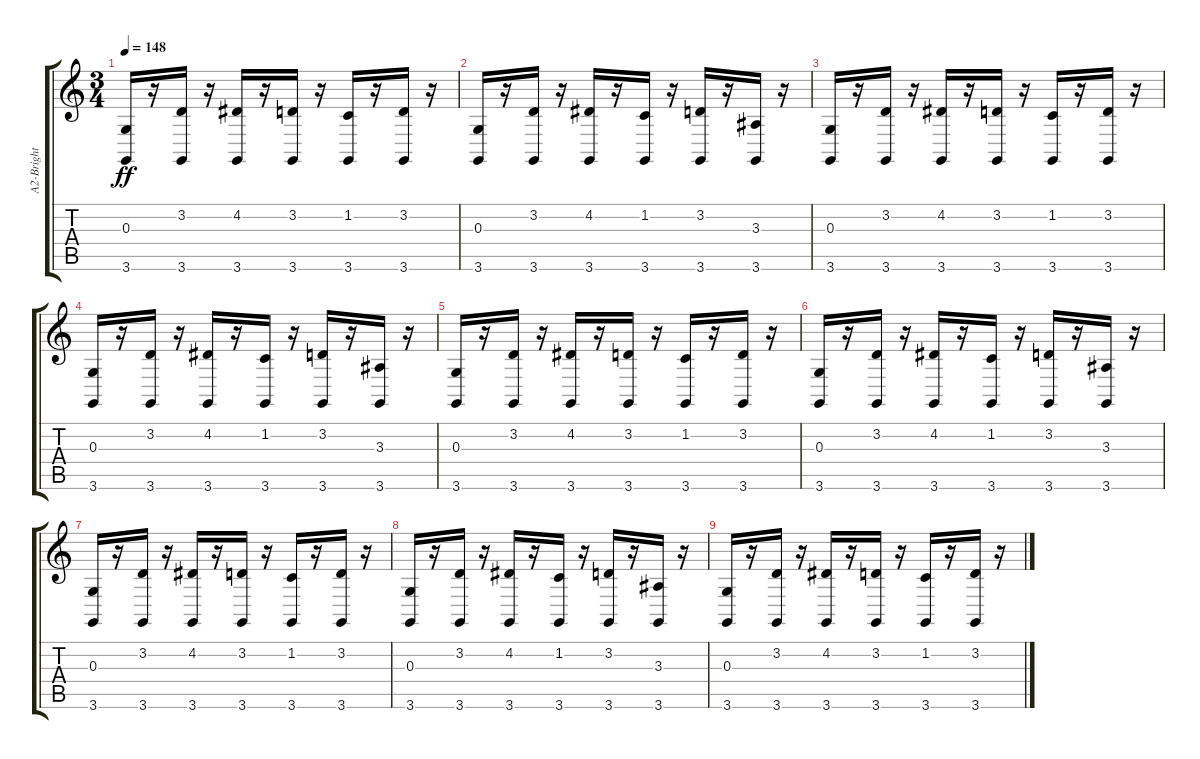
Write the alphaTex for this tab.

\track ("A2-Bright Str: " "A2-Bright ") {instrument stringensemble1}
\staff {score tabs}
\tuning (E4 B3 G3 D3 A2 E2) {hide}
\ts (3 4)
\tempo 148
\clef g2
\ks c
(0.3 3.6).16{dy ff} r.16 (3.2 3.6).16 r.16 (4.2 3.6).16 r.16 (3.2 3.6).16 r.16 (1.2 3.6).16 r.16 (3.2 3.6).16 r.16 |
(0.3 3.6).16 r.16 (3.2 3.6).16 r.16 (4.2 3.6).16 r.16 (1.2 3.6).16 r.16 (3.2 3.6).16 r.16 (3.3 3.6).16 r.16 |
(0.3 3.6).16 r.16 (3.2 3.6).16 r.16 (4.2 3.6).16 r.16 (3.2 3.6).16 r.16 (1.2 3.6).16 r.16 (3.2 3.6).16 r.16 |
(0.3 3.6).16 r.16 (3.2 3.6).16 r.16 (4.2 3.6).16 r.16 (1.2 3.6).16 r.16 (3.2 3.6).16 r.16 (3.3 3.6).16 r.16 |
(0.3 3.6).16 r.16 (3.2 3.6).16 r.16 (4.2 3.6).16 r.16 (3.2 3.6).16 r.16 (1.2 3.6).16 r.16 (3.2 3.6).16 r.16 |
(0.3 3.6).16 r.16 (3.2 3.6).16 r.16 (4.2 3.6).16 r.16 (1.2 3.6).16 r.16 (3.2 3.6).16 r.16 (3.3 3.6).16 r.16 |
(0.3 3.6).16 r.16 (3.2 3.6).16 r.16 (4.2 3.6).16 r.16 (3.2 3.6).16 r.16 (1.2 3.6).16 r.16 (3.2 3.6).16 r.16 |
(0.3 3.6).16 r.16 (3.2 3.6).16 r.16 (4.2 3.6).16 r.16 (1.2 3.6).16 r.16 (3.2 3.6).16 r.16 (3.3 3.6).16 r.16 |
(0.3 3.6).16 r.16 (3.2 3.6).16 r.16 (4.2 3.6).16 r.16 (3.2 3.6).16 r.16 (1.2 3.6).16 r.16 (3.2 3.6).16 r.16
